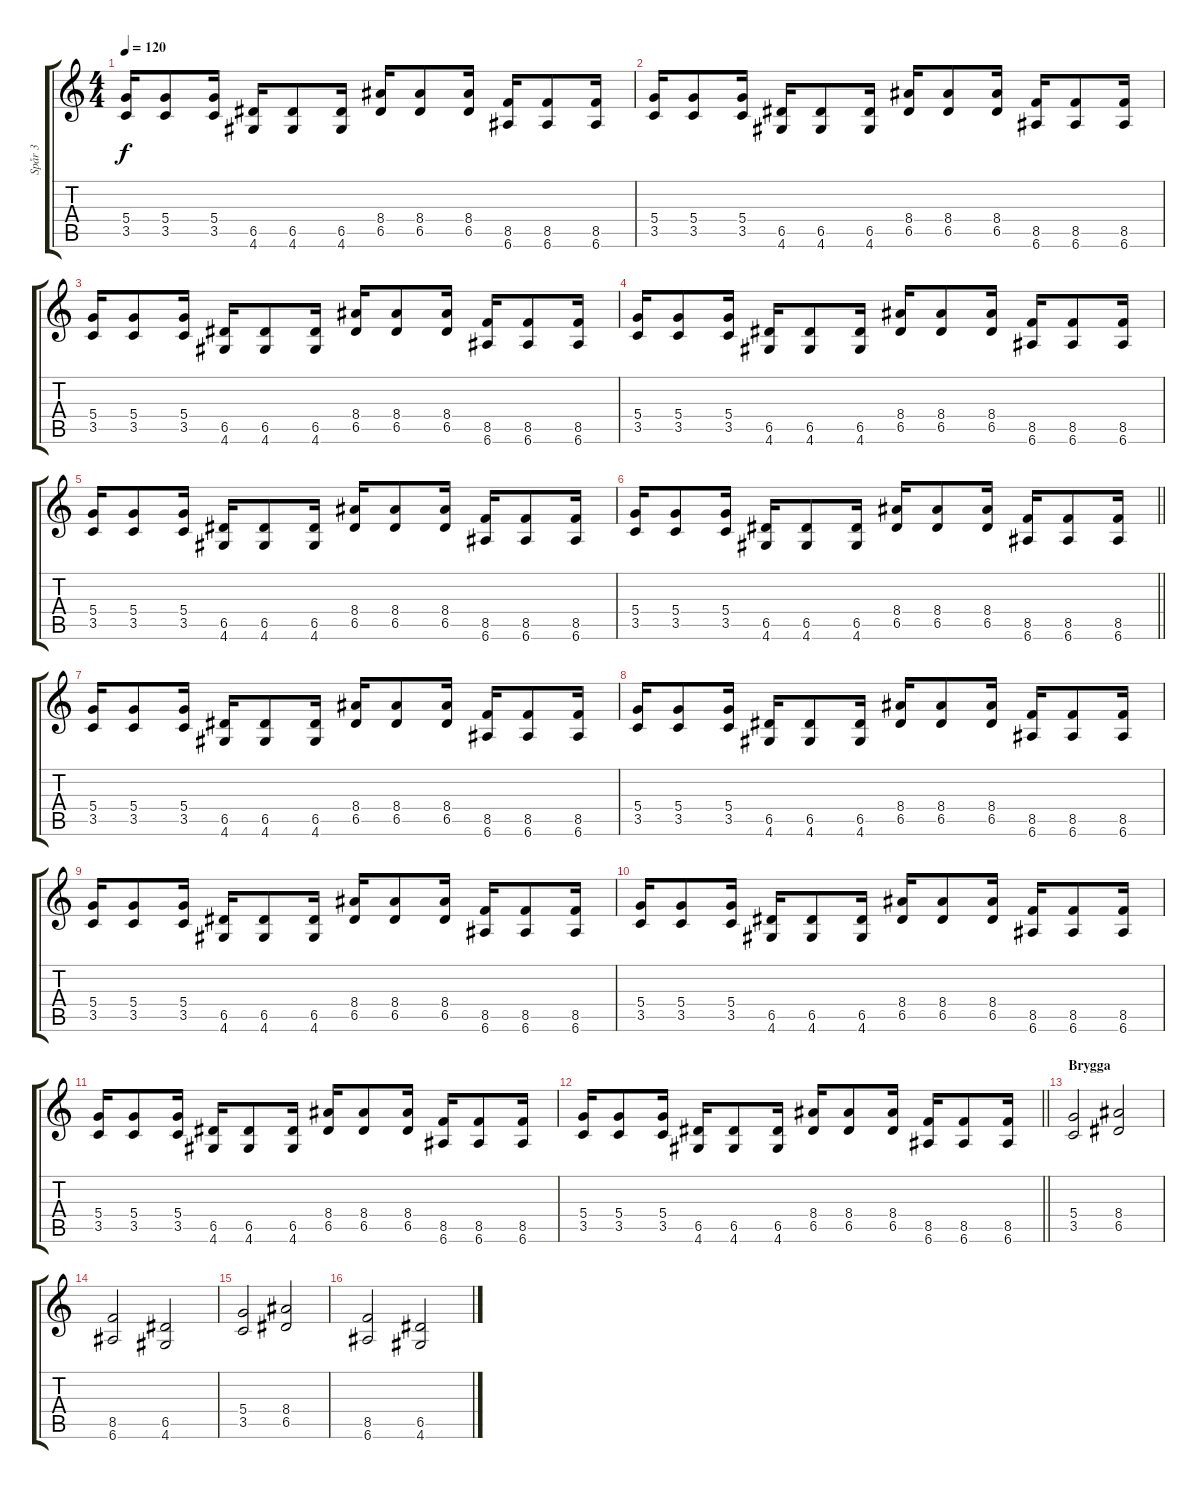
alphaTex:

\track ("Spår 3" "Spår 3") {instrument distortionguitar}
\staff {score tabs}
\tuning (E4 B3 G3 D3 A2 E2) {hide}
\ts (4 4)
\tempo 120
\clef g2
\ks c
(5.4 3.5).16{dy f} (5.4 3.5).8 (5.4 3.5).16 (6.5 4.6).16 (6.5 4.6).8 (6.5 4.6).16 (8.4 6.5).16 (8.4 6.5).8 (8.4 6.5).16 (8.5 6.6).16 (8.5 6.6).8 (8.5 6.6).16 |
(5.4 3.5).16 (5.4 3.5).8 (5.4 3.5).16 (6.5 4.6).16 (6.5 4.6).8 (6.5 4.6).16 (8.4 6.5).16 (8.4 6.5).8 (8.4 6.5).16 (8.5 6.6).16 (8.5 6.6).8 (8.5 6.6).16 |
(5.4 3.5).16 (5.4 3.5).8 (5.4 3.5).16 (6.5 4.6).16 (6.5 4.6).8 (6.5 4.6).16 (8.4 6.5).16 (8.4 6.5).8 (8.4 6.5).16 (8.5 6.6).16 (8.5 6.6).8 (8.5 6.6).16 |
(5.4 3.5).16 (5.4 3.5).8 (5.4 3.5).16 (6.5 4.6).16 (6.5 4.6).8 (6.5 4.6).16 (8.4 6.5).16 (8.4 6.5).8 (8.4 6.5).16 (8.5 6.6).16 (8.5 6.6).8 (8.5 6.6).16 |
(5.4 3.5).16 (5.4 3.5).8 (5.4 3.5).16 (6.5 4.6).16 (6.5 4.6).8 (6.5 4.6).16 (8.4 6.5).16 (8.4 6.5).8 (8.4 6.5).16 (8.5 6.6).16 (8.5 6.6).8 (8.5 6.6).16 |
\barLineRight lightlight
(5.4 3.5).16 (5.4 3.5).8 (5.4 3.5).16 (6.5 4.6).16 (6.5 4.6).8 (6.5 4.6).16 (8.4 6.5).16 (8.4 6.5).8 (8.4 6.5).16 (8.5 6.6).16 (8.5 6.6).8 (8.5 6.6).16 |
(5.4 3.5).16 (5.4 3.5).8 (5.4 3.5).16 (6.5 4.6).16 (6.5 4.6).8 (6.5 4.6).16 (8.4 6.5).16 (8.4 6.5).8 (8.4 6.5).16 (8.5 6.6).16 (8.5 6.6).8 (8.5 6.6).16 |
(5.4 3.5).16 (5.4 3.5).8 (5.4 3.5).16 (6.5 4.6).16 (6.5 4.6).8 (6.5 4.6).16 (8.4 6.5).16 (8.4 6.5).8 (8.4 6.5).16 (8.5 6.6).16 (8.5 6.6).8 (8.5 6.6).16 |
(5.4 3.5).16 (5.4 3.5).8 (5.4 3.5).16 (6.5 4.6).16 (6.5 4.6).8 (6.5 4.6).16 (8.4 6.5).16 (8.4 6.5).8 (8.4 6.5).16 (8.5 6.6).16 (8.5 6.6).8 (8.5 6.6).16 |
(5.4 3.5).16 (5.4 3.5).8 (5.4 3.5).16 (6.5 4.6).16 (6.5 4.6).8 (6.5 4.6).16 (8.4 6.5).16 (8.4 6.5).8 (8.4 6.5).16 (8.5 6.6).16 (8.5 6.6).8 (8.5 6.6).16 |
(5.4 3.5).16 (5.4 3.5).8 (5.4 3.5).16 (6.5 4.6).16 (6.5 4.6).8 (6.5 4.6).16 (8.4 6.5).16 (8.4 6.5).8 (8.4 6.5).16 (8.5 6.6).16 (8.5 6.6).8 (8.5 6.6).16 |
\barLineRight lightlight
(5.4 3.5).16 (5.4 3.5).8 (5.4 3.5).16 (6.5 4.6).16 (6.5 4.6).8 (6.5 4.6).16 (8.4 6.5).16 (8.4 6.5).8 (8.4 6.5).16 (8.5 6.6).16 (8.5 6.6).8 (8.5 6.6).16 |
\section ("" "Brygga")
(5.4 3.5).2 (8.4 6.5).2 |
(8.5 6.6).2 (6.5 4.6).2 |
(5.4 3.5).2 (8.4 6.5).2 |
(8.5 6.6).2 (6.5 4.6).2
